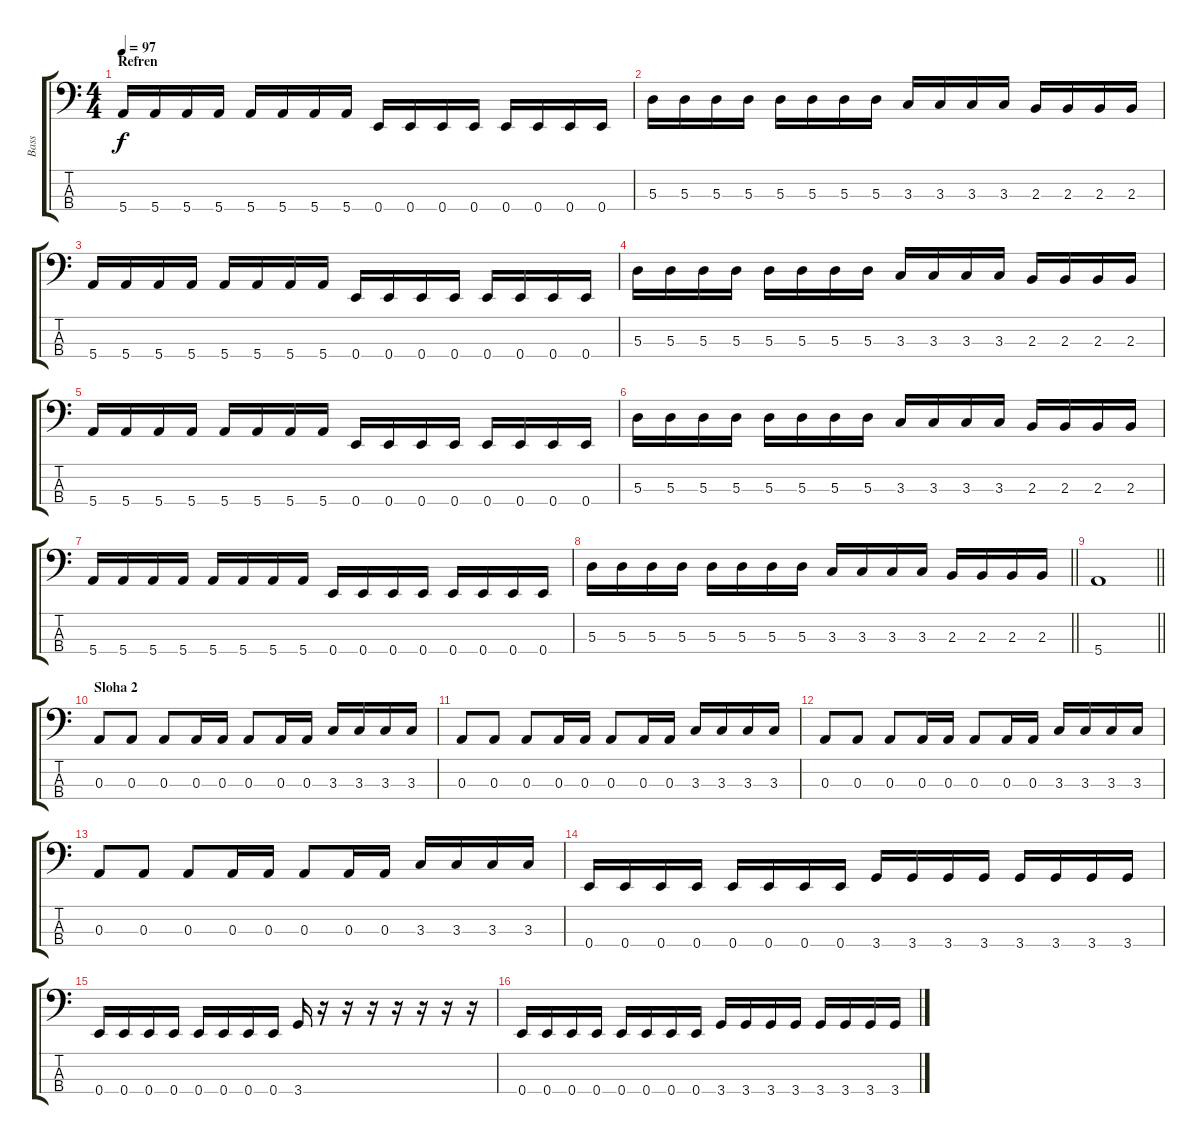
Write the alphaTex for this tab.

\track ("Bass" "Bass") {instrument electricbassfinger}
\staff {score tabs}
\tuning (G2 D2 A1 E1) {hide}
\ts (4 4)
\section ("" "Refren")
\tempo 97
\clef f4
\ks c
5.4.16{dy f} 5.4.16 5.4.16 5.4.16 5.4.16 5.4.16 5.4.16 5.4.16 0.4.16 0.4.16 0.4.16 0.4.16 0.4.16 0.4.16 0.4.16 0.4.16 |
5.3.16 5.3.16 5.3.16 5.3.16 5.3.16 5.3.16 5.3.16 5.3.16 3.3.16 3.3.16 3.3.16 3.3.16 2.3.16 2.3.16 2.3.16 2.3.16 |
5.4.16 5.4.16 5.4.16 5.4.16 5.4.16 5.4.16 5.4.16 5.4.16 0.4.16 0.4.16 0.4.16 0.4.16 0.4.16 0.4.16 0.4.16 0.4.16 |
5.3.16 5.3.16 5.3.16 5.3.16 5.3.16 5.3.16 5.3.16 5.3.16 3.3.16 3.3.16 3.3.16 3.3.16 2.3.16 2.3.16 2.3.16 2.3.16 |
5.4.16 5.4.16 5.4.16 5.4.16 5.4.16 5.4.16 5.4.16 5.4.16 0.4.16 0.4.16 0.4.16 0.4.16 0.4.16 0.4.16 0.4.16 0.4.16 |
5.3.16 5.3.16 5.3.16 5.3.16 5.3.16 5.3.16 5.3.16 5.3.16 3.3.16 3.3.16 3.3.16 3.3.16 2.3.16 2.3.16 2.3.16 2.3.16 |
5.4.16 5.4.16 5.4.16 5.4.16 5.4.16 5.4.16 5.4.16 5.4.16 0.4.16 0.4.16 0.4.16 0.4.16 0.4.16 0.4.16 0.4.16 0.4.16 |
\barLineRight lightlight
5.3.16 5.3.16 5.3.16 5.3.16 5.3.16 5.3.16 5.3.16 5.3.16 3.3.16 3.3.16 3.3.16 3.3.16 2.3.16 2.3.16 2.3.16 2.3.16 |
\section ("" "")
\barLineRight lightlight
5.4.1 |
\section ("" "Sloha 2")
0.3.8 0.3.8 0.3.8 0.3.16 0.3.16 0.3.8 0.3.16 0.3.16 3.3.16 3.3.16 3.3.16 3.3.16 |
0.3.8 0.3.8 0.3.8 0.3.16 0.3.16 0.3.8 0.3.16 0.3.16 3.3.16 3.3.16 3.3.16 3.3.16 |
0.3.8 0.3.8 0.3.8 0.3.16 0.3.16 0.3.8 0.3.16 0.3.16 3.3.16 3.3.16 3.3.16 3.3.16 |
0.3.8 0.3.8 0.3.8 0.3.16 0.3.16 0.3.8 0.3.16 0.3.16 3.3.16 3.3.16 3.3.16 3.3.16 |
0.4.16 0.4.16 0.4.16 0.4.16 0.4.16 0.4.16 0.4.16 0.4.16 3.4.16 3.4.16 3.4.16 3.4.16 3.4.16 3.4.16 3.4.16 3.4.16 |
0.4.16 0.4.16 0.4.16 0.4.16 0.4.16 0.4.16 0.4.16 0.4.16 3.4.16 r.16 r.16 r.16 r.16 r.16 r.16 r.16 |
0.4.16 0.4.16 0.4.16 0.4.16 0.4.16 0.4.16 0.4.16 0.4.16 3.4.16 3.4.16 3.4.16 3.4.16 3.4.16 3.4.16 3.4.16 3.4.16
